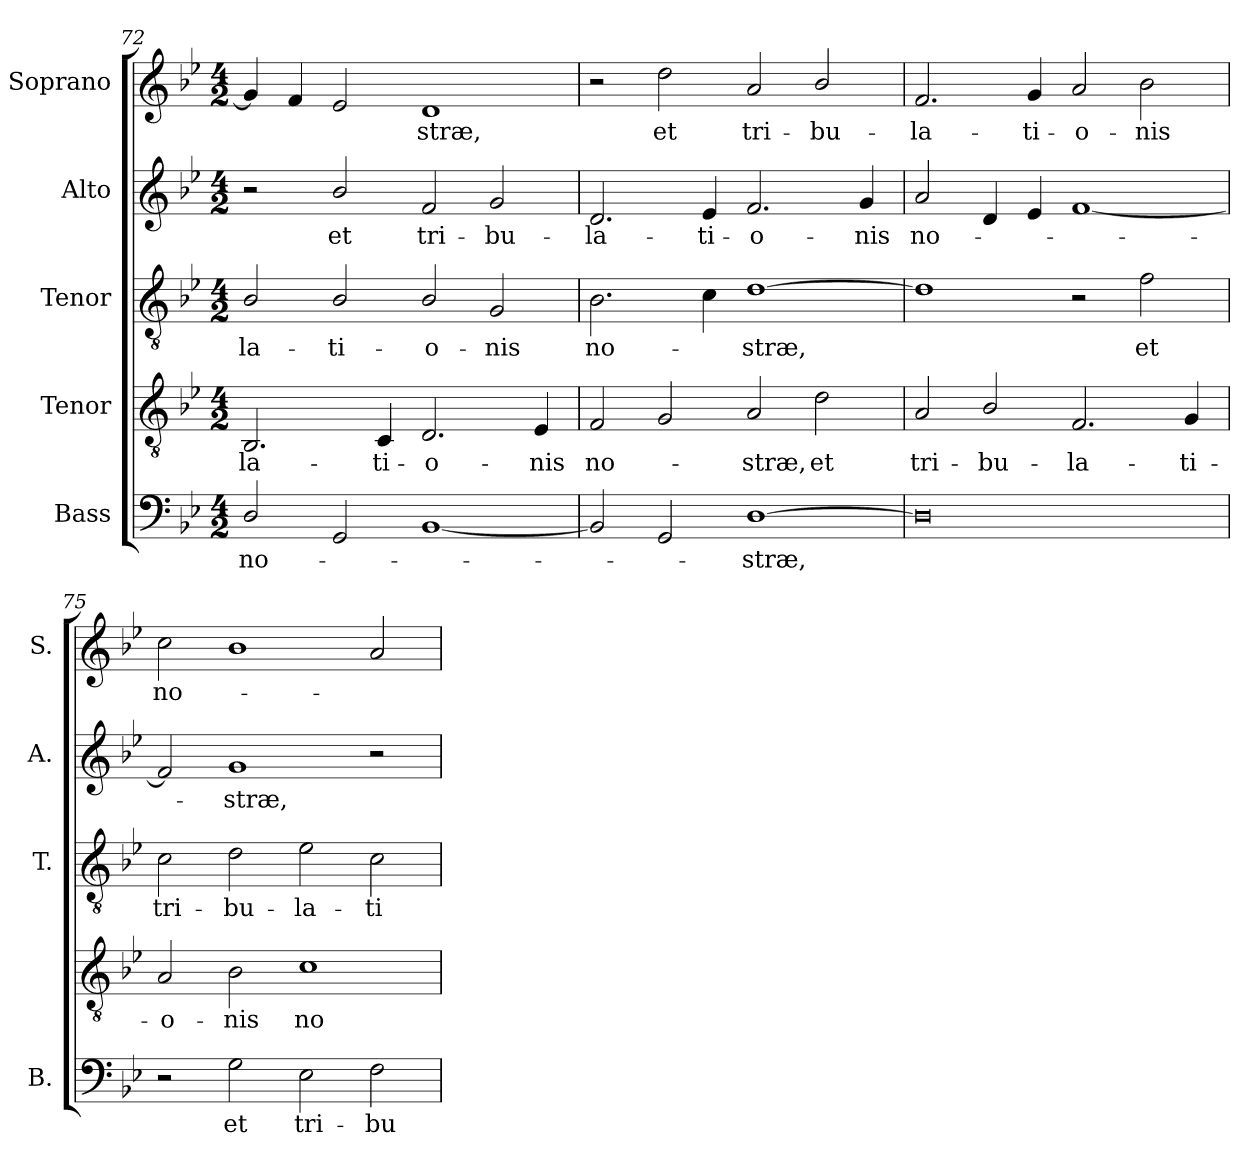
**kern	**text	**kern	**text	**kern	**text	**kern	**text	**kern	**text
*part5	*part5	*part4	*part4	*part3	*part3	*part2	*part2	*part1	*part1
*staff5	*staff5	*staff4	*staff4	*staff3	*staff3	*staff2	*staff2	*staff1	*staff1
*I"Bass	*	*I"Tenor	*	*I"Tenor	*	*I"Alto	*	*I"Soprano	*
*I'B.	*	*	*	*I'T.	*	*I'A.	*	*I'S.	*
*clefF4	*	*clefGv2	*	*clefGv2	*	*clefG2	*	*clefG2	*
*	*	*ITrd7c12	*	*ITrd7c12	*	*	*	*	*
*k[b-e-]	*	*k[b-e-]	*	*k[b-e-]	*	*k[b-e-]	*	*k[b-e-]	*
*B-:	*	*B-:	*	*B-:	*	*B-:	*	*B-:	*
*M4/2	*	*M4/2	*	*M4/2	*	*M4/2	*	*M4/2	*
=72	=72	=72	=72	=72	=72	=72	=72	=72	=72
!	!LO:LY:b:color=#000000	!	!	!	!	!	!	!	!
!	!	!	!LO:LY:b:color=#000000	!	!	!	!	!	!
!	!	!	!	!	!LO:LY:b:color=#000000	!	!	!	!
2Di/	no-	2.BBB-i/	-la-	2BB-i/	-la-	2r	.	4gi/]	.
.	.	.	.	.	.	.	.	4fi/	.
!	!	!	!	!	!LO:LY:b:color=#000000	!	!	!	!
!	!	!	!	!	!	!	!LO:LY:b:color=#000000	!	!
2GGi/	.	.	.	2BB-i/	-ti-	2b-i/	et	2e-i/	.
!	!	!	!LO:LY:b:color=#000000	!	!	!	!	!	!
.	.	4CCi/	-ti-	.	.	.	.	.	.
!	!	!	!LO:LY:b:color=#000000	!	!	!	!	!	!
!	!	!	!	!	!LO:LY:b:color=#000000	!	!	!	!
!	!	!	!	!	!	!	!LO:LY:b:color=#000000	!	!
!	!	!	!	!	!	!	!	!	!LO:LY:b:color=#000000
[1BB-i	.	2.DDi/	-o-	2BB-i/	-o-	2fi/	tri-	1di	-stræ,
!	!	!	!	!	!LO:LY:b:color=#000000	!	!	!	!
!	!	!	!	!	!	!	!LO:LY:b:color=#000000	!	!
.	.	.	.	2GGi/	-nis	2gi/	-bu-	.	.
!	!	!	!LO:LY:b:color=#000000	!	!	!	!	!	!
.	.	4EE-i/	-nis	.	.	.	.	.	.
!!LO:PB:g=z
=73	=73	=73	=73	=73	=73	=73	=73	=73	=73
!	!	!	!LO:LY:b:color=#000000	!	!	!	!	!	!
!	!	!	!	!	!LO:LY:b:color=#000000	!	!	!	!
!	!	!	!	!	!	!	!LO:LY:b:color=#000000	!	!
2BB-i/]	.	2FFi/	no-	2.BB-i\	no-	2.di/	-la-	2r	.
!	!	!	!	!	!	!	!	!	!LO:LY:b:color=#000000
2GGi/	.	2GGi/	.	.	.	.	.	2ddi\	et
!	!	!	!	!	!	!	!LO:LY:b:color=#000000	!	!
.	.	.	.	4Ci\	.	4e-i/	-ti-	.	.
!	!LO:LY:b:color=#000000	!	!	!	!	!	!	!	!
!	!	!	!LO:LY:b:color=#000000	!	!	!	!	!	!
!	!	!	!	!	!LO:LY:b:color=#000000	!	!	!	!
!	!	!	!	!	!	!	!LO:LY:b:color=#000000	!	!
!	!	!	!	!	!	!	!	!	!LO:LY:b:color=#000000
[1Di	-stræ,	2AAi/	-stræ,	[1Di	-stræ,	2.fi/	-o-	2ai/	tri-
!	!	!	!LO:LY:b:color=#000000	!	!	!	!	!	!
!	!	!	!	!	!	!	!	!	!LO:LY:b:color=#000000
.	.	2Di\	et	.	.	.	.	2b-i/	-bu-
!	!	!	!	!	!	!	!LO:LY:b:color=#000000	!	!
.	.	.	.	.	.	4gi/	-nis	.	.
=74	=74	=74	=74	=74	=74	=74	=74	=74	=74
!	!	!	!LO:LY:b:color=#000000	!	!	!	!	!	!
!	!	!	!	!	!	!	!LO:LY:b:color=#000000	!	!
!	!	!	!	!	!	!	!	!	!LO:LY:b:color=#000000
0Di]	.	2AAi/	tri-	1Di]	.	2ai/	no-	2.fi/	-la-
!	!	!	!LO:LY:b:color=#000000	!	!	!	!	!	!
.	.	2BB-i/	-bu-	.	.	4di/	.	.	.
!	!	!	!	!	!	!	!	!	!LO:LY:b:color=#000000
.	.	.	.	.	.	4e-i/	.	4gi/	-ti-
!	!	!	!LO:LY:b:color=#000000	!	!	!	!	!	!
!	!	!	!	!	!	!	!	!	!LO:LY:b:color=#000000
.	.	2.FFi/	-la-	2r	.	[1fi	.	2ai/	-o-
!	!	!	!	!	!LO:LY:b:color=#000000	!	!	!	!
!	!	!	!	!	!	!	!	!	!LO:LY:b:color=#000000
.	.	.	.	2Fi\	et	.	.	2b-i\	-nis
!	!	!	!LO:LY:b:color=#000000	!	!	!	!	!	!
.	.	4GGi/	-ti-	.	.	.	.	.	.
=75	=75	=75	=75	=75	=75	=75	=75	=75	=75
!	!	!	!LO:LY:b:color=#000000	!	!	!	!	!	!
!	!	!	!	!	!LO:LY:b:color=#000000	!	!	!	!
!	!	!	!	!	!	!	!	!	!LO:LY:b:color=#000000
2r	.	2AAi/	-o-	2Ci\	tri-	2fi/]	.	2cci\	no-
!	!LO:LY:b:color=#000000	!	!	!	!	!	!	!	!
!	!	!	!LO:LY:b:color=#000000	!	!	!	!	!	!
!	!	!	!	!	!LO:LY:b:color=#000000	!	!	!	!
!	!	!	!	!	!	!	!LO:LY:b:color=#000000	!	!
2Gi\	et	2BB-i\	-nis	2Di\	-bu-	1gi	-stræ,	1b-i	.
!	!LO:LY:b:color=#000000	!	!	!	!	!	!	!	!
!	!	!	!LO:LY:b:color=#000000	!	!	!	!	!	!
!	!	!	!	!	!LO:LY:b:color=#000000	!	!	!	!
2E-i\	tri-	1Ci	no-	2E-i\	-la-	.	.	.	.
!	!LO:LY:b:color=#000000	!	!	!	!	!	!	!	!
!	!	!	!	!	!LO:LY:b:color=#000000	!	!	!	!
2Fi\	-bu-	.	.	2Ci\	-ti-	2r	.	2ai/	.
=	=	=	=	=	=	=	=	=	=
*-	*-	*-	*-	*-	*-	*-	*-	*-	*-
